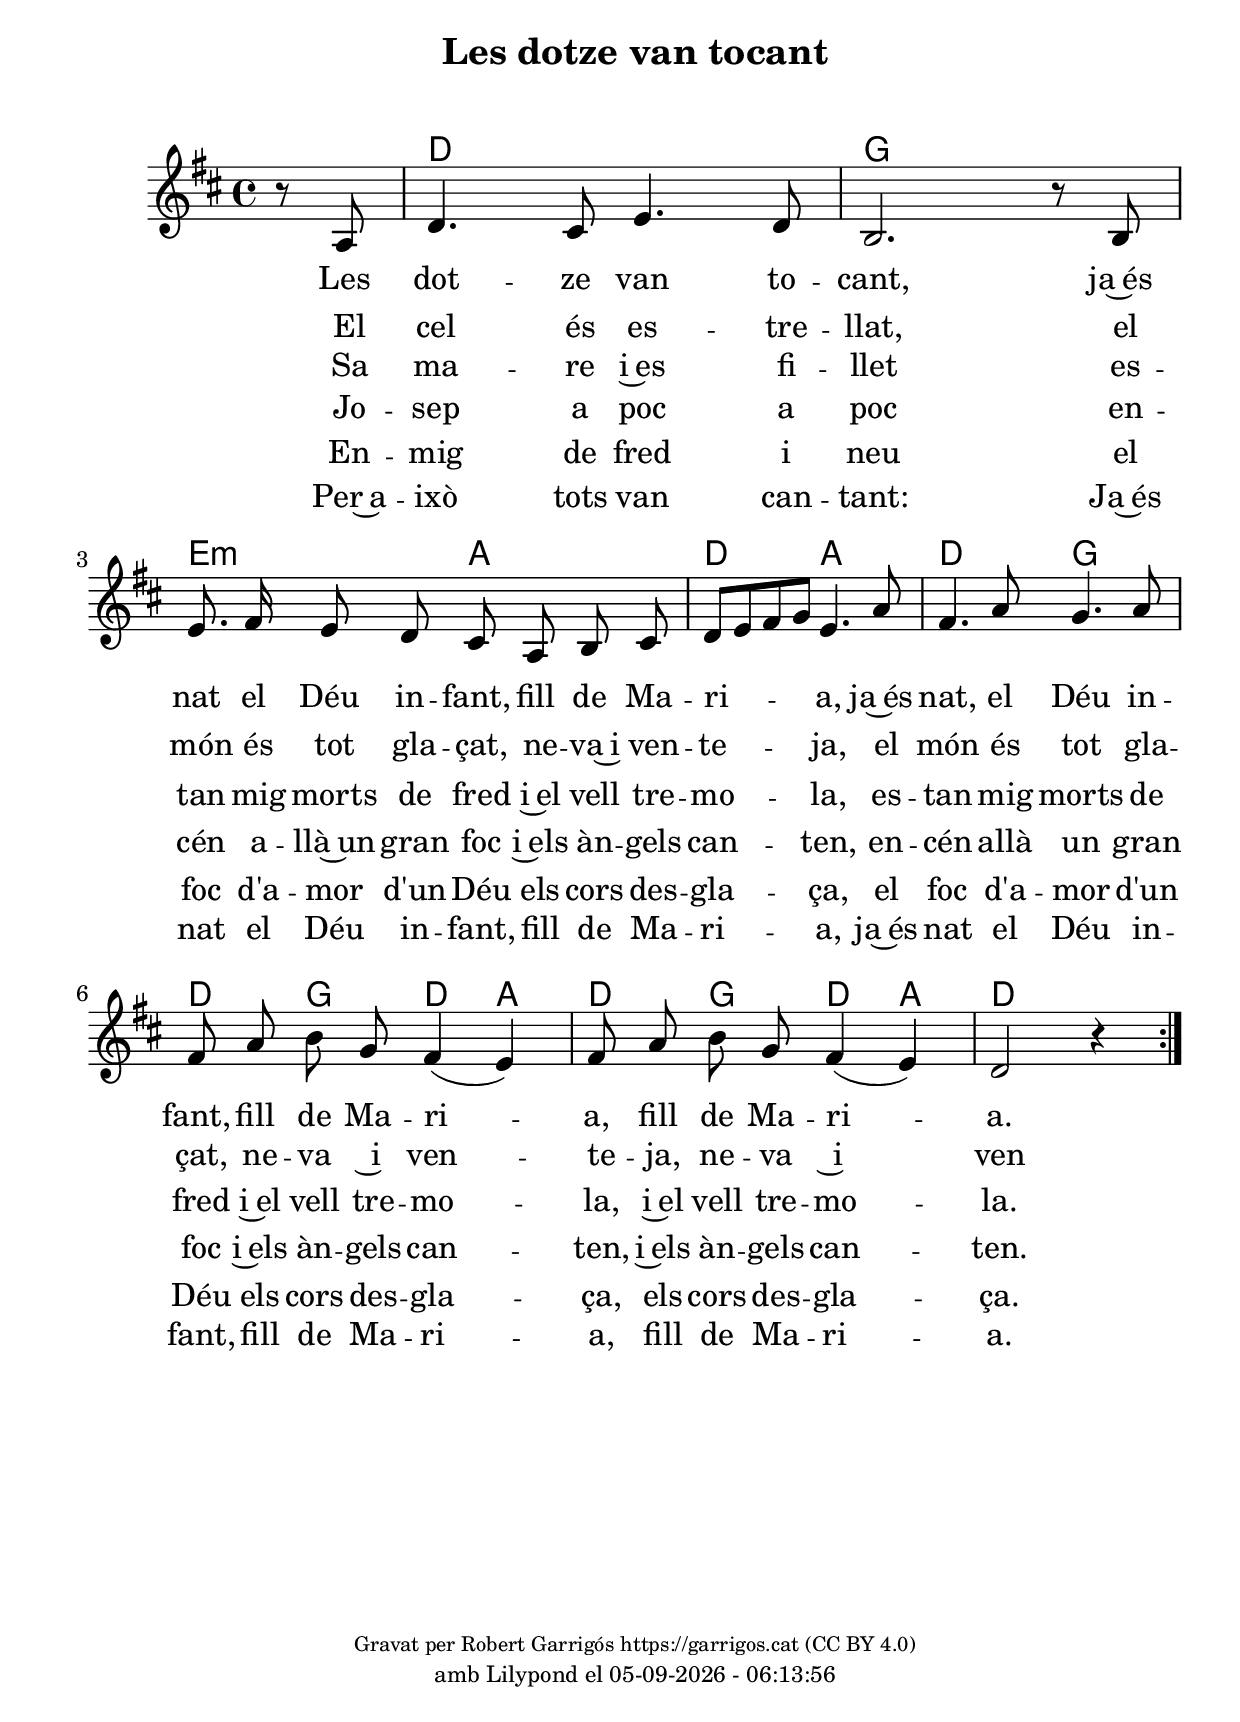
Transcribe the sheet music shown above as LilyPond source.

\version "2.24.3"
\language "english"

% #(set-global-staff-size 30)
data = #(strftime "%d-%m-%Y - %H:%M:%S" (localtime (current-time)))

\include "predefined-guitar-fretboards.ly"

global = {
  % \overrideTimeSignatureSettings
  % 4/4        % timeSignatureFraction
  % 1/4        % baseMomentFraction
  % 2,2        % beatStructure
  % #'()       % beamExceptions
  \key d \major
  \time 4/4
  \tempo ""
  \set Score.tempoHideNote = ##t
  \tempo 8=80

}


melody = \relative c' {
  \clef treble
  \global

  \partial 4 r8 a8
  | d4. cs8 e4. d8
  | b2. r8 b
  | e8. fs16 e8 d cs a b cs
  | d [e fs g] e4. a8
  | fs4. a8 g4. a8
  | fs8 a b g fs4( e)
  | fs8 a b g fs4( e)
  | d2 r4 \bar ":|."
}

chnames = {
  \chordmode{
    s4
    d1
    g1
    e2:m a2
    d2 a2
    d2 g2
    d4 g d a
    d4 g d a
    d2.
  }
}

catala = \lyricmode {
  <<
    {
      Les dot -- ze van to -- cant,
      ja~és nat el Déu in -- fant,
      fill de Ma -- ri -- a,
      ja~és nat, el Déu in -- fant,
      fill de Ma -- ri -- a,
      fill de Ma -- ri -- a.
    }
    \new Lyrics = "secondVerse" \with { alignBelowContext = "catala" }
    {
      El cel és es -- tre -- llat,
      el món és tot gla -- çat,
      ne -- va~i ven -- te -- ja,
      el món és tot gla -- çat,
      ne -- va ~i ven -- te -- ja,
      ne -- va ~i ven -- te -- ja.
    }
    \new Lyrics = "thirdVerse" \with { alignBelowContext = "catala" }
    {
      Sa ma -- re i~es fi -- llet
      es -- tan mig morts de fred
      i~el vell tre -- mo -- la,
      es -- tan mig morts de fred
      i~el vell tre -- mo -- la,
      i~el vell tre -- mo -- la.
    }
    \new Lyrics = "fourthVerse" \with { alignBelowContext = "catala" }
    {
      Jo -- sep a poc a poc
      en -- cén a -- llà~un gran foc
      i~els àn -- gels can -- ten,
      en -- cén allà un gran foc
      i~els àn -- gels can -- ten,
      i~els àn -- gels can -- ten.
    }
    \new Lyrics = "fifthVerse" \with { alignBelowContext = "catala" }
    {
      En -- mig de fred i neu
      el foc d'a -- mor d'un Déu
      els cors des -- gla -- ça,
      el foc d'a -- mor d'un Déu
      els cors des -- gla -- ça,
      els cors des -- gla -- ça.
    }
    \new Lyrics = "sexthVerse" \with { alignBelowContext = "catala" }
    {
      Per~a -- ixò tots van can -- tant:
      Ja~és nat el Déu in -- fant,
      fill de Ma -- ri -- a,
      ja~és nat el Déu in -- fant,
      fill de Ma -- ri -- a,
      fill de Ma -- ri -- a.
    }
  >>
}



titol = "Les dotze van tocant"
subtitol = ""
compositor = ""
lletrista = ""
traductor = ""


%%%%%%%%%%%%%%%%%%%%%%%%%%%%%%%%%%%%%
%%%%%%%%%%%%% PDF %%%%%%%%%%%%%%%%%%%
%%%%%%%%%%%%%%%%%%%%%%%%%%%%%%%%%%%%%

\book {
  % \bookOutputSuffix ""
  \header {
    title = \titol
    subtitle = \subtitol
    composer = \compositor
    arranger = \lletrista
    poet = \traductor
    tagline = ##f
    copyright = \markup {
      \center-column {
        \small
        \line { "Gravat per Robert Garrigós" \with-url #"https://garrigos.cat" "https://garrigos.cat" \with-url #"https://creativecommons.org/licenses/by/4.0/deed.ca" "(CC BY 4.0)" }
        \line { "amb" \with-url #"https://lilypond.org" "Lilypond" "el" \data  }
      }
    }
  }
  \score {
    <<
      \new ChordNames {
        \set majorSevenSymbol = \markup { \whiteTriangleMarkup 7 }
        \chnames
      }
      % \new FretBoards {
      %   \chnames
      % }
      \new Voice = "mel" { \set Staff.midiInstrument = "voice oohs" \autoBeamOff \melody }
      \new Lyrics \with {
        \override VerticalAxisGroup.nonstaff-relatedstaff-spacing.padding = #2
      }
      \lyricsto mel \catala
    >>
    \layout {
      #(layout-set-staff-size 25)
      \context {
        \Staff
        \RemoveEmptyStaves
      }
      \context {
        \Lyrics
        \override VerticalAxisGroup.nonstaff-nonstaff-spacing.padding = #1.5
      }
    }
    \midi { }
  }
  \paper {
    set-paper-size = "a5"
    top-margin = 10
    left-margin = 15
    indent = 10
    max-systems-per-page = 6
    % score-system-spacing =
    % #'((basic-distance . 20)
    %    (minimum-distance . 10)
    %    (padding . 0)
    %    (stretchability . 14))
    markup-system-spacing =
    #'((minimum-distance . 15))
    system-system-spacing =
    #'((basic-distance . 10)
       (minimum-distance . 0)
       (padding . 3))
    last-bottom-spacing =
    #'((basic-distance . 10)
       (minimum-distance . 34)
       (padding . 4))
    % staff-staff-spacing =
    % #'((padding . 10))
    % default-staff-staff-spacing =
    % #'((basic-distance . 0)
    %    (minimum-distance . 0)
    %    (padding . 0)
    %    (stretchability . 10))
    % annotate-spacing = ##t
    oddFooterMarkup = \markup {
      \center-column {
        \fill-line { \fromproperty #'header:copyright }
      }
    }
    evenFooterMarkup = \markup {
      \center-column {
        \fill-line { \fromproperty #'header:copyright }
      }
    }
  }
}
